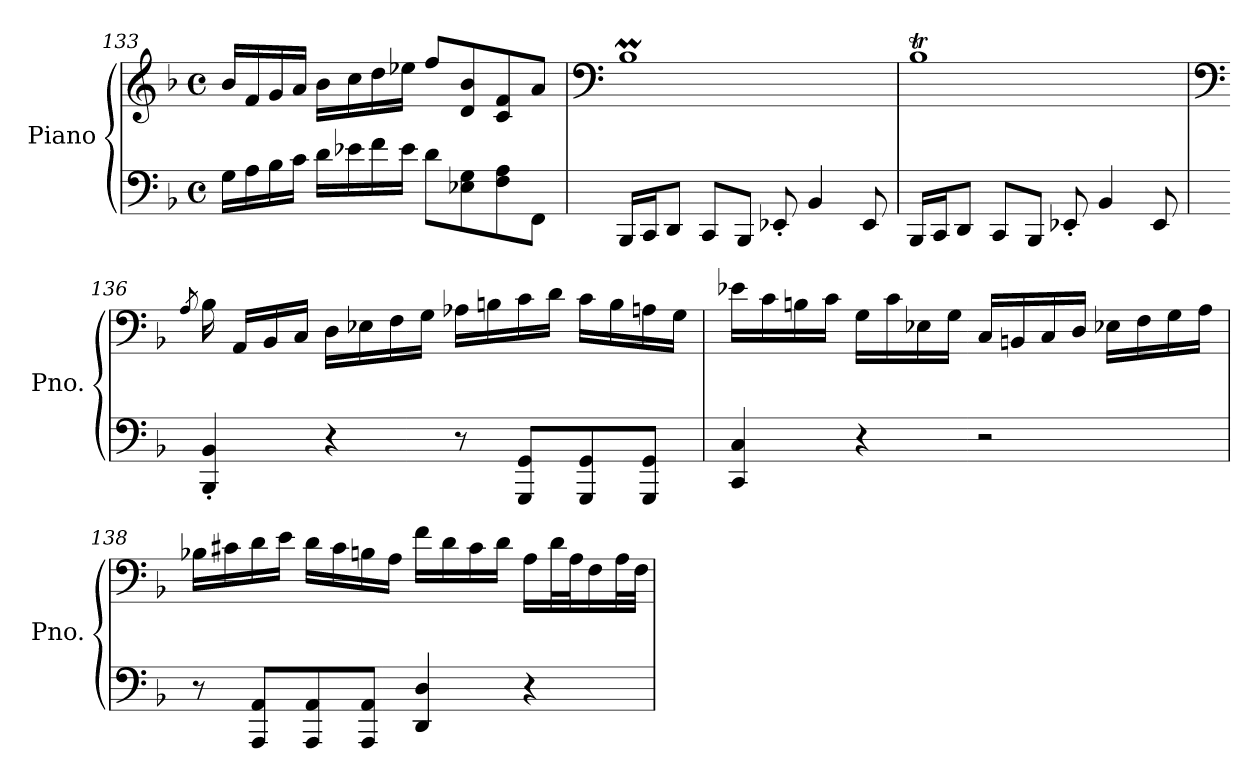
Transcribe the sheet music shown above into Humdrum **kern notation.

**kern	**kern
*part1	*part1
*staff2	*staff1
*I"Piano	*
*I'Pno.	*
*clefF4	*clefG2
*k[b-]	*k[b-]
*M4/4	*M4/4
*met(c)	*met(c)
=133	=133
16G\LL	16b-/LL
16A\	16f/
16B-\	16g/
16c\JJ	16a/JJ
16d\LL	16b-\LL
16e-X\	16cc\
16f\	16dd\
16e-\JJ	16ee-X\JJ
8d\L	8ff/L
8E-X\ 8G\	8d/ 8b-/
8F\ 8A\	8c/ 8f/
8FF\J	8a/J
=134	=134
*	*clefF4
16BBB-/LL	1B-M
16CC/J	.
8DD/J	.
8CC/L	.
8BBB-/J	.
8EE-X'/	.
4BB-/	.
8EE-/	.
=135	=135
16BBB-/LL	1B-T
16CC/J	.
8DD/J	.
8CC/L	.
8BBB-/J	.
8EE-X'/	.
4BB-/	.
8EE-/	.
=136	=136
*	*clefF4
.	8qA/
4BBB-/' 4BB-/'	16B-\
.	16AA/LL
.	16BB-/
.	16C/JJ
4r	16D\LL
.	16E-X\
.	16F\
.	16G\JJ
8r	16A-X\LL
.	16Bn\
8GGG/ 8GG/L	16c\
.	16d\JJ
8GGG/ 8GG/	16c\LL
.	16B\
8GGG/ 8GG/J	16An\
.	16G\JJ
=137	=137
4CC/ 4C/	16e-X\LL
.	16c\
.	16Bn\
.	16c\JJ
4r	16G\LL
.	16c\
.	16E-X\
.	16G\JJ
2r	16C/LL
.	16BBn/
.	16C/
.	16D/JJ
.	16E-X\LL
.	16F\
.	16G\
.	16A\JJ
=138	=138
8r	16B-X\LL
.	16c#X\
8AAA/ 8AA/L	16d\
.	16e\JJ
8AAA/ 8AA/	16d\LL
.	16c#\
8AAA/ 8AA/J	16Bn\
.	16A\JJ
4DD/ 4D/	16f\LL
.	16d\
.	16c#\
.	16d\JJ
4r	16A\LL
.	32d\L
.	32A\J
.	16F\
.	32A\L
.	32F\JJJ
=	=
*-	*-
